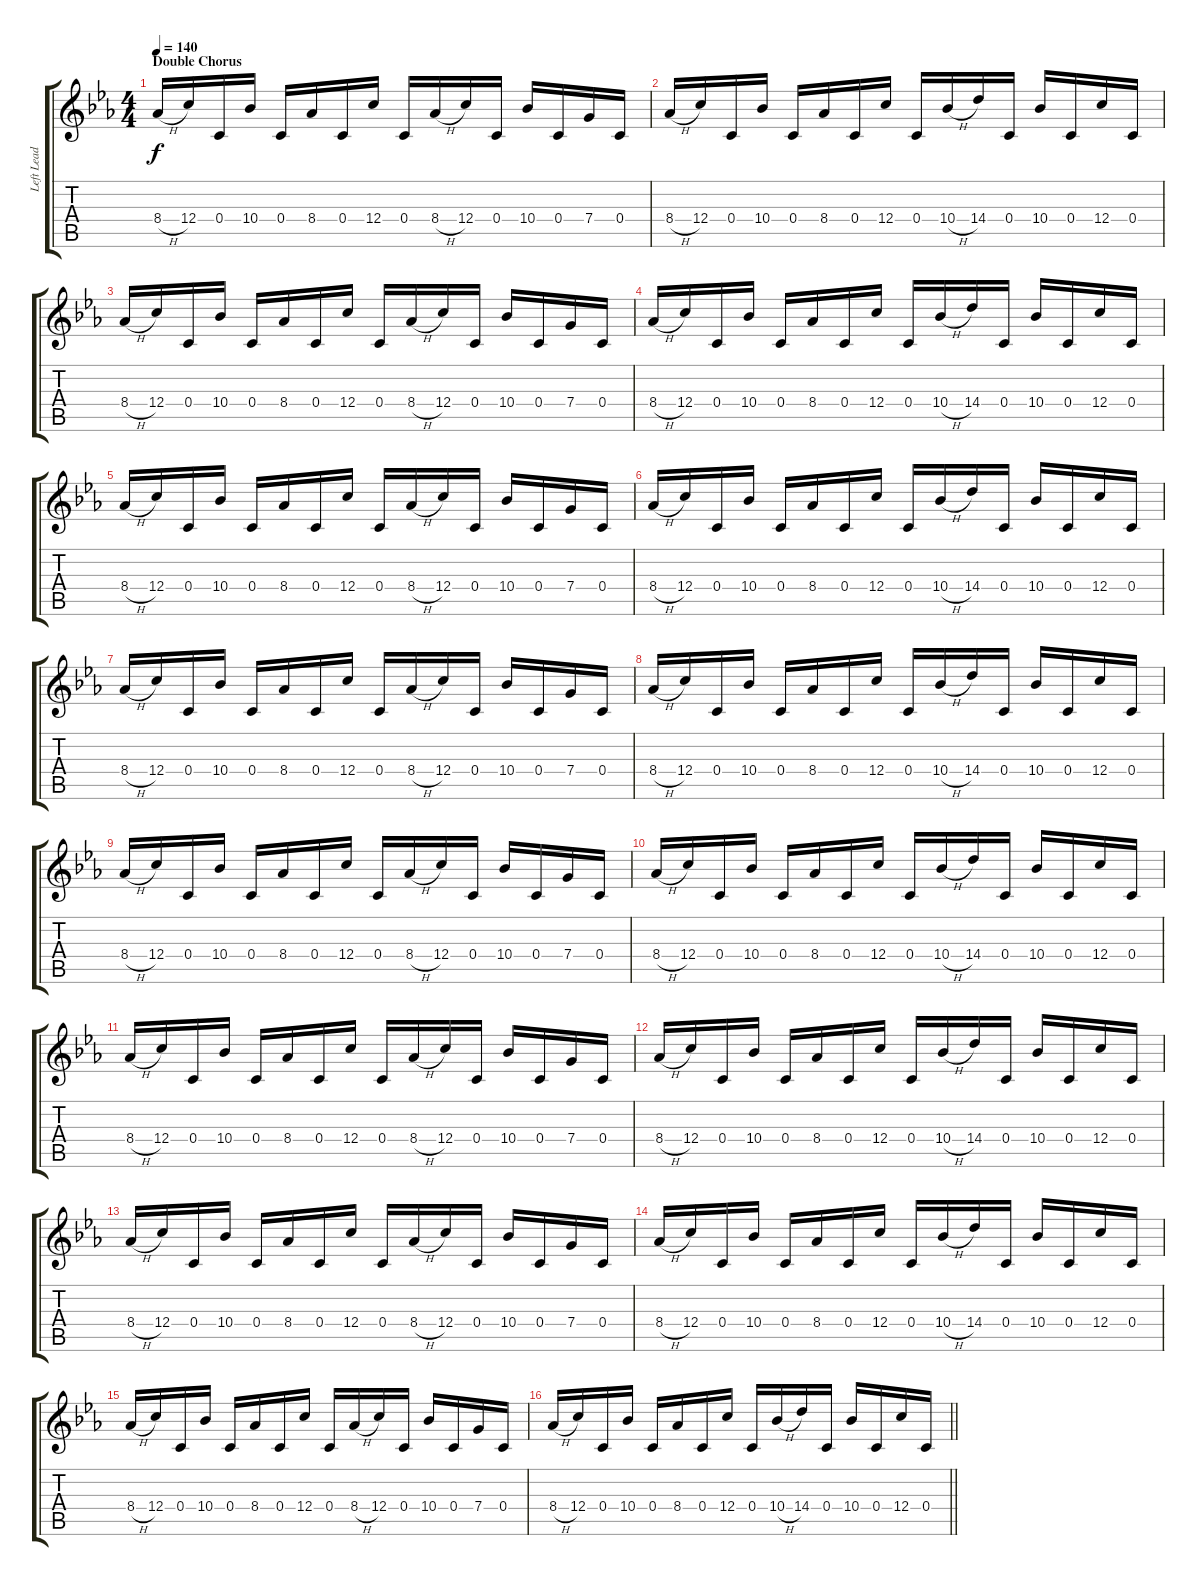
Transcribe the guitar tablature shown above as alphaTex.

\track ("Left Lead Guitar" "Left Lead ") {instrument distortionguitar}
\staff {score tabs}
\tuning (D4 A3 F3 C3 G2 C2) {hide}
\ts (4 4)
\section ("" "Double Chorus")
\tempo 140
\clef g2
\ks eb
8.4{h}.16{dy f} 12.4.16 0.4.16 10.4.16 0.4.16 8.4.16 0.4.16 12.4.16 0.4.16 8.4{h}.16 12.4.16 0.4.16 10.4.16 0.4.16 7.4.16 0.4.16 |
8.4{h}.16 12.4.16 0.4.16 10.4.16 0.4.16 8.4.16 0.4.16 12.4.16 0.4.16 10.4{h}.16 14.4.16 0.4.16 10.4.16 0.4.16 12.4.16 0.4.16 |
8.4{h}.16 12.4.16 0.4.16 10.4.16 0.4.16 8.4.16 0.4.16 12.4.16 0.4.16 8.4{h}.16 12.4.16 0.4.16 10.4.16 0.4.16 7.4.16 0.4.16 |
8.4{h}.16 12.4.16 0.4.16 10.4.16 0.4.16 8.4.16 0.4.16 12.4.16 0.4.16 10.4{h}.16 14.4.16 0.4.16 10.4.16 0.4.16 12.4.16 0.4.16 |
8.4{h}.16 12.4.16 0.4.16 10.4.16 0.4.16 8.4.16 0.4.16 12.4.16 0.4.16 8.4{h}.16 12.4.16 0.4.16 10.4.16 0.4.16 7.4.16 0.4.16 |
8.4{h}.16 12.4.16 0.4.16 10.4.16 0.4.16 8.4.16 0.4.16 12.4.16 0.4.16 10.4{h}.16 14.4.16 0.4.16 10.4.16 0.4.16 12.4.16 0.4.16 |
8.4{h}.16 12.4.16 0.4.16 10.4.16 0.4.16 8.4.16 0.4.16 12.4.16 0.4.16 8.4{h}.16 12.4.16 0.4.16 10.4.16 0.4.16 7.4.16 0.4.16 |
8.4{h}.16 12.4.16 0.4.16 10.4.16 0.4.16 8.4.16 0.4.16 12.4.16 0.4.16 10.4{h}.16 14.4.16 0.4.16 10.4.16 0.4.16 12.4.16 0.4.16 |
8.4{h}.16 12.4.16 0.4.16 10.4.16 0.4.16 8.4.16 0.4.16 12.4.16 0.4.16 8.4{h}.16 12.4.16 0.4.16 10.4.16 0.4.16 7.4.16 0.4.16 |
8.4{h}.16 12.4.16 0.4.16 10.4.16 0.4.16 8.4.16 0.4.16 12.4.16 0.4.16 10.4{h}.16 14.4.16 0.4.16 10.4.16 0.4.16 12.4.16 0.4.16 |
8.4{h}.16 12.4.16 0.4.16 10.4.16 0.4.16 8.4.16 0.4.16 12.4.16 0.4.16 8.4{h}.16 12.4.16 0.4.16 10.4.16 0.4.16 7.4.16 0.4.16 |
8.4{h}.16 12.4.16 0.4.16 10.4.16 0.4.16 8.4.16 0.4.16 12.4.16 0.4.16 10.4{h}.16 14.4.16 0.4.16 10.4.16 0.4.16 12.4.16 0.4.16 |
8.4{h}.16 12.4.16 0.4.16 10.4.16 0.4.16 8.4.16 0.4.16 12.4.16 0.4.16 8.4{h}.16 12.4.16 0.4.16 10.4.16 0.4.16 7.4.16 0.4.16 |
8.4{h}.16 12.4.16 0.4.16 10.4.16 0.4.16 8.4.16 0.4.16 12.4.16 0.4.16 10.4{h}.16 14.4.16 0.4.16 10.4.16 0.4.16 12.4.16 0.4.16 |
8.4{h}.16 12.4.16 0.4.16 10.4.16 0.4.16 8.4.16 0.4.16 12.4.16 0.4.16 8.4{h}.16 12.4.16 0.4.16 10.4.16 0.4.16 7.4.16 0.4.16 |
\barLineRight lightlight
8.4{h}.16 12.4.16 0.4.16 10.4.16 0.4.16 8.4.16 0.4.16 12.4.16 0.4.16 10.4{h}.16 14.4.16 0.4.16 10.4.16 0.4.16 12.4.16 0.4.16
